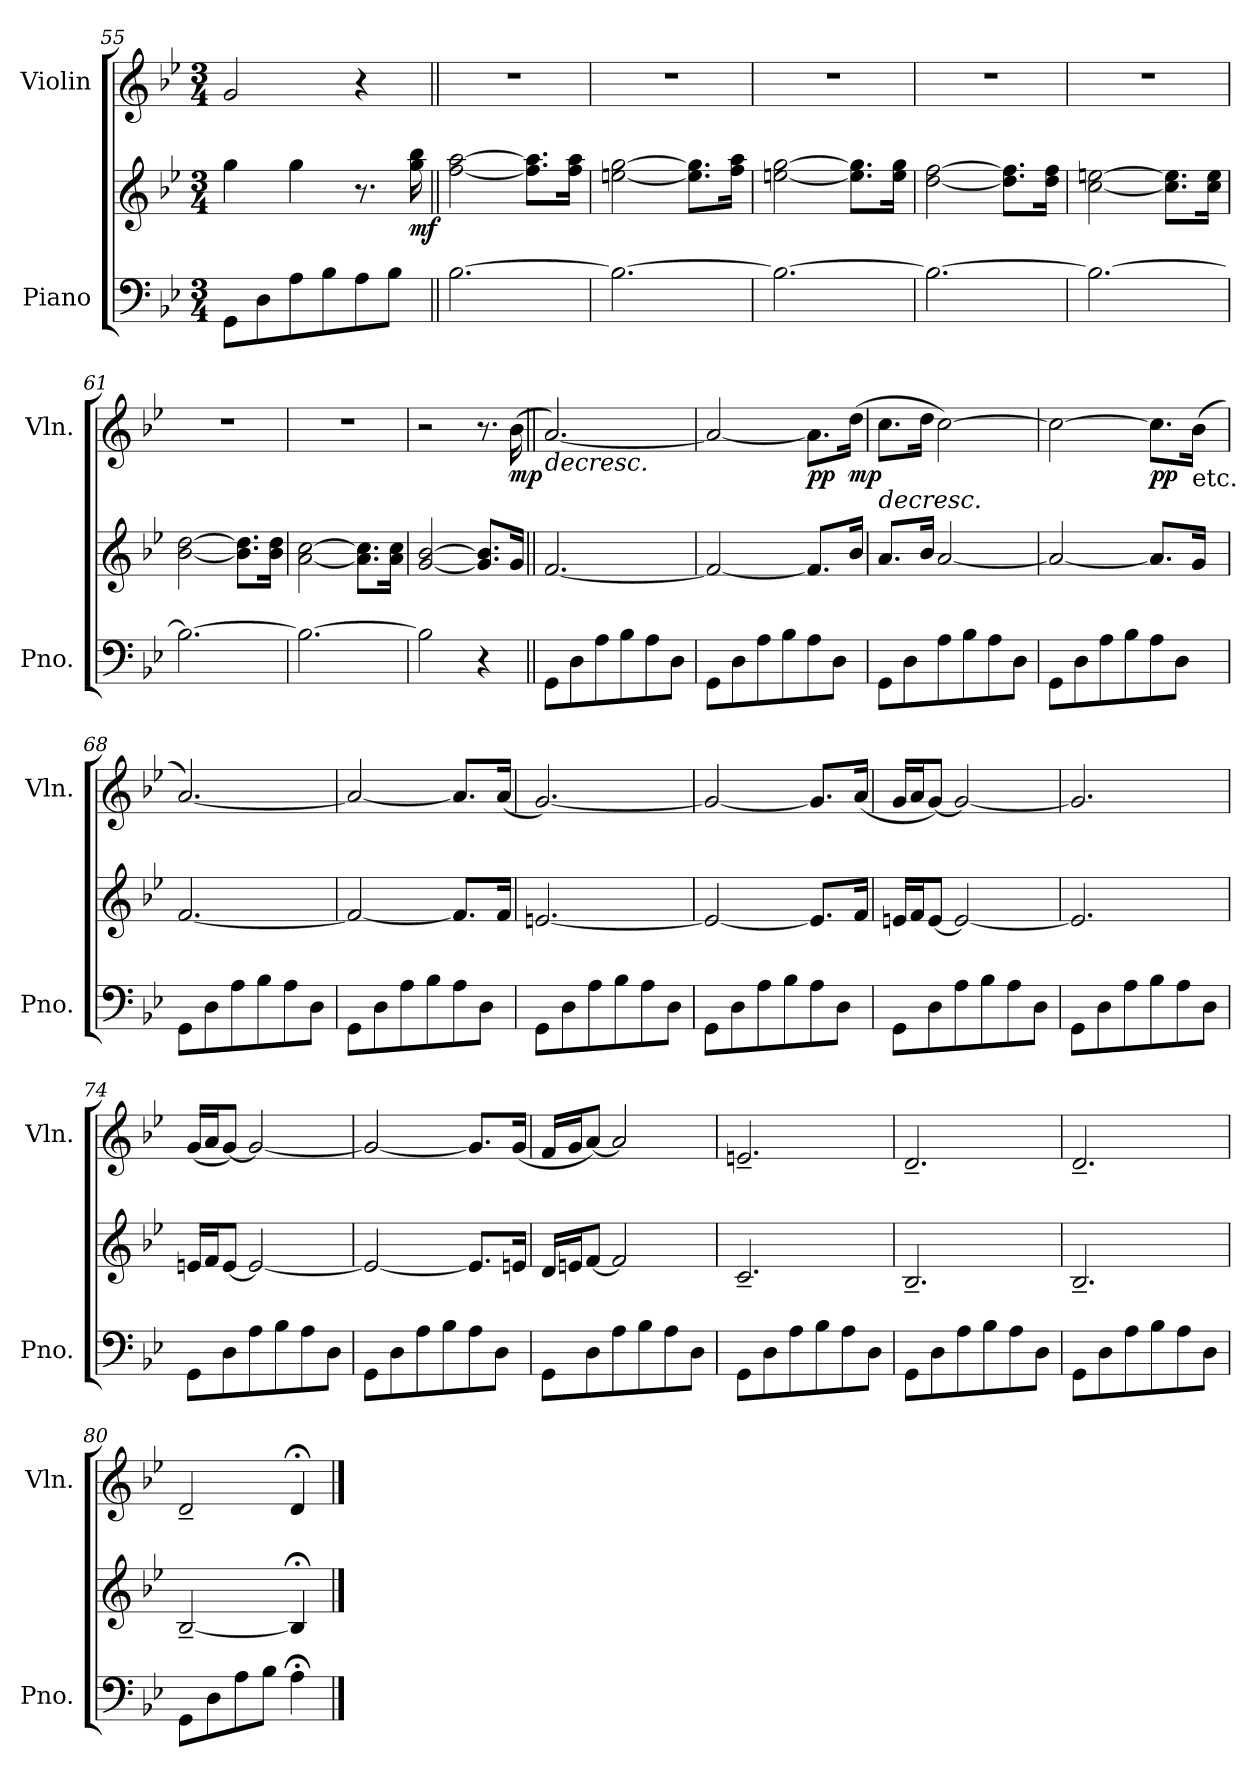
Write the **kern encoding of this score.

**kern	**kern	**dynam	**kern	**dynam
*part2	*part2	*part2	*part1	*part1
*staff3	*staff2	*staff2/3	*staff1	*staff1
*I"Piano	*	*	*I"Violin	*
*I'Pno.	*	*	*I'Vln.	*
*clefF4	*clefG2	*	*clefG2	*
*k[b-e-]	*k[b-e-]	*	*k[b-e-]	*
*M3/4	*M3/4	*	*M3/4	*
=55	=55	=55	=55	=55
8GG\L	4gg\	.	2g/	.
8D\	.	.	.	.
8A\	4gg\	.	.	.
8B-\	.	.	.	.
8A\	8.r	.	4r	.
8B-\J	.	.	.	.
!	!	!LO:DY:b	!	!
.	16gg\ 16bb-\	mf	.	.
!!LO:LB:g=z
=56||	=56||	=56||	=56||	=56||
[2.B-\	[2ff\ [2aa\	.	2.r	.
.	8.ff\] 8.aa\]L	.	.	.
.	16ff\ 16aa\Jk	.	.	.
=57	=57	=57	=57	=57
2.B-\_	[2een\ [2gg\	.	2.r	.
.	8.ee\] 8.gg\]L	.	.	.
.	16ff\ 16aa\Jk	.	.	.
=58	=58	=58	=58	=58
2.B-\_	[2een\ [2gg\	.	2.r	.
.	8.ee\] 8.gg\]L	.	.	.
.	16ee\ 16gg\Jk	.	.	.
=59	=59	=59	=59	=59
2.B-\_	[2dd\ [2ff\	.	2.r	.
.	8.dd\] 8.ff\]L	.	.	.
.	16dd\ 16ff\Jk	.	.	.
!!LO:LB:g=z
=60	=60	=60	=60	=60
2.B-\_	[2cc\ [2een\	.	2.r	.
.	8.cc\] 8.ee\]L	.	.	.
.	16cc\ 16ee\Jk	.	.	.
=61	=61	=61	=61	=61
2.B-\_	[2b-\ [2dd\	.	2.r	.
.	8.b-\] 8.dd\]L	.	.	.
.	16b-\ 16dd\Jk	.	.	.
=62	=62	=62	=62	=62
2.B-\_	[2a\ [2cc\	.	2.r	.
.	8.a\] 8.cc\]L	.	.	.
.	16a\ 16cc\Jk	.	.	.
=63	=63	=63	=63	=63
2B-\]	[2g/ [2b-/	.	2r	.
4r	8.g/] 8.b-/]L	.	8.r	.
!	!	!	!	!LO:DY:b
.	16g/Jk	.	(16b-\	mp
!!LO:PB:g=z
=64||	=64||	=64||	=64||	=64||
!	!	!	!	!LO:HP:b
8GG\L	[2.f/	.	[2.a/)	>
8D\	.	.	.	.
8A\	.	.	.	.
8B-\	.	.	.	.
8A\	.	.	.	.
8D\J	.	.	.	.
=65	=65	=65	=65	=65
8GG\L	2f/_	.	2a/_	.
8D\	.	.	.	.
8A\	.	.	.	.
8B-\	.	.	.	.
!	!	!	!	!LO:DY:b
8A\	8.f/L]	.	8.a\L]	pp
8D\J	.	.	.	.
!	!	!	!	!LO:DY:b
.	16b-/Jk	.	(16dd\Jk	mp
.	.	.	.	]
=66	=66	=66	=66	=66
!	!	!	!	!LO:HP:b
8GG\L	8.a/L	.	8.cc\L	>
8D\	.	.	.	.
.	16b-/Jk	.	16dd\Jk	.
8A\	[2a/	.	[2cc\)	.
8B-\	.	.	.	.
8A\	.	.	.	.
8D\J	.	.	.	.
=67	=67	=67	=67	=67
8GG\L	2a/_	.	2cc\_	.
8D\	.	.	.	.
8A\	.	.	.	.
8B-\	.	.	.	.
!	!	!	!	!LO:DY:b
8A\	8.a/L]	.	8.cc\L]	pp
8D\J	.	.	.	.
!	!	!	!LO:TX:b:t=etc.	!
.	16g/Jk	.	(16b-\Jk	.
.	.	.	.	]
!!LO:LB:g=z
=68	=68	=68	=68	=68
8GG\L	[2.f/	.	[2.a/)	.
8D\	.	.	.	.
8A\	.	.	.	.
8B-\	.	.	.	.
8A\	.	.	.	.
8D\J	.	.	.	.
=69	=69	=69	=69	=69
8GG\L	2f/_	.	2a/_	.
8D\	.	.	.	.
8A\	.	.	.	.
8B-\	.	.	.	.
8A\	8.f/L]	.	8.a/L]	.
8D\J	.	.	.	.
.	16f/Jk	.	(16a/Jk	.
=70	=70	=70	=70	=70
8GG\L	[2.en/	.	[2.g/)	.
8D\	.	.	.	.
8A\	.	.	.	.
8B-\	.	.	.	.
8A\	.	.	.	.
8D\J	.	.	.	.
=71	=71	=71	=71	=71
8GG\L	2e/_	.	2g/_	.
8D\	.	.	.	.
8A\	.	.	.	.
8B-\	.	.	.	.
8A\	8.e/L]	.	8.g/L]	.
8D\J	.	.	.	.
.	16f/Jk	.	(16a/Jk	.
!!LO:LB:g=z
=72	=72	=72	=72	=72
8GG\L	16en/LL	.	16g/LL	.
.	16f/J	.	16a/J	.
8D\	[8e/J	.	[8g/J)	.
8A\	2e/_	.	2g/_	.
8B-\	.	.	.	.
8A\	.	.	.	.
8D\J	.	.	.	.
=73	=73	=73	=73	=73
8GG\L	2.e/]	.	2.g/]	.
8D\	.	.	.	.
8A\	.	.	.	.
8B-\	.	.	.	.
8A\	.	.	.	.
8D\J	.	.	.	.
=74	=74	=74	=74	=74
8GG\L	16en/LL	.	(16g/LL	.
.	16f/J	.	16a/J	.
8D\	[8e/J	.	[8g/J)	.
8A\	2e/_	.	2g/_	.
8B-\	.	.	.	.
8A\	.	.	.	.
8D\J	.	.	.	.
=75	=75	=75	=75	=75
8GG\L	2e/_	.	2g/_	.
8D\	.	.	.	.
8A\	.	.	.	.
8B-\	.	.	.	.
8A\	8.e/L]	.	8.g/L]	.
8D\J	.	.	.	.
.	16en/Jk	.	(16g/Jk	.
=76	=76	=76	=76	=76
8GG\L	16d/LL	.	16f/LL	.
.	16en/J	.	16g/J	.
8D\	[8f/J	.	[8a/J)	.
8A\	2f/]	.	2a/]	.
8B-\	.	.	.	.
8A\	.	.	.	.
8D\J	.	.	.	.
!!LO:LB:g=z
=77	=77	=77	=77	=77
8GG\L	2.c~/	.	2.en~/	.
8D\	.	.	.	.
8A\	.	.	.	.
8B-\	.	.	.	.
8A\	.	.	.	.
8D\J	.	.	.	.
=78	=78	=78	=78	=78
8GG\L	2.B-~/	.	2.d~/	.
8D\	.	.	.	.
8A\	.	.	.	.
8B-\	.	.	.	.
8A\	.	.	.	.
8D\J	.	.	.	.
=79	=79	=79	=79	=79
8GG\L	2.B-~/	.	2.d~/	.
8D\	.	.	.	.
8A\	.	.	.	.
8B-\	.	.	.	.
8A\	.	.	.	.
8D\J	.	.	.	.
=80	=80	=80	=80	=80
8GG\L	[2B-~/	.	2d~/	.
8D\	.	.	.	.
8A\	.	.	.	.
8B-\J	.	.	.	.
4A;<\	4B-;</]	.	4d;</	.
==	==	==	==	==
*-	*-	*-	*-	*-
